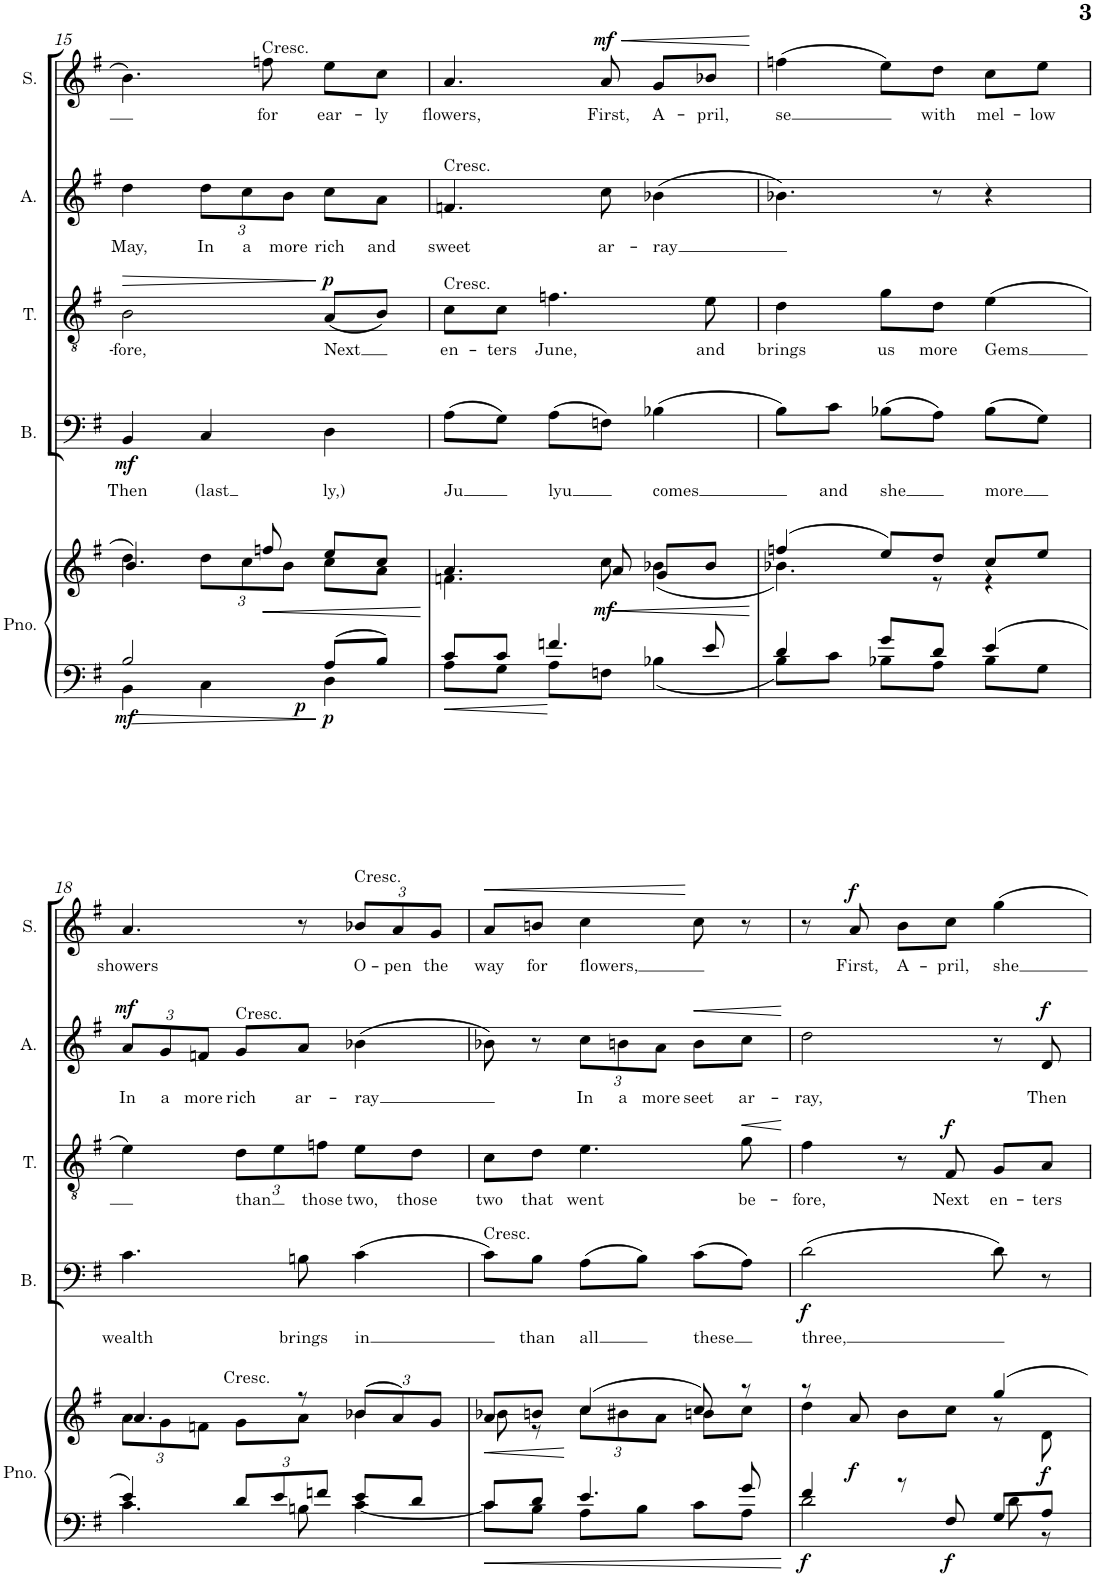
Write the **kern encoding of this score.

**kern	**kern	**dynam	**kern	**text	**dynam	**kern	**text	**dynam	**kern	**text	**dynam	**kern	**text	**dynam
*part5	*part5	*part5	*part4	*part4	*part4	*part3	*part3	*part3	*part2	*part2	*part2	*part1	*part1	*part1
*staff6	*staff5	*staff5/6	*staff4	*staff4	*staff4	*staff3	*staff3	*staff3	*staff2	*staff2	*staff2	*staff1	*staff1	*staff1
*I"Piano	*	*	*I"Basse	*	*	*I"Tenor	*	*	*I"Alto	*	*	*I"Soprano	*	*
*I'Pno.	*	*	*I'B.	*	*	*I'T.	*	*	*I'A.	*	*	*I'S.	*	*
!!LO:PB:g=z
*clefF4	*clefG2	*	*clefF4	*	*	*clefGv2	*	*	*clefG2	*	*	*clefG2	*	*
*k[f#]	*k[f#]	*	*k[f#]	*	*	*k[f#]	*	*	*k[f#]	*	*	*k[f#]	*	*
*M3/4	*M3/4	*	*M3/4	*	*	*M3/4	*	*	*M3/4	*	*	*M3/4	*	*
=15	=15	=15	=15	=15	=15	=15	=15	=15	=15	=15	=15	=15	=15	=15
!	!	!LO:HP:b=2	!	!LO:LY:b	!	!	!LO:LY:b	!LO:HP:b	!	!LO:LY:b	!	!	!	!
*^	*^	*	*	*	*	*	*	*	*	*	*	*	*	*
!	!	!	!	!LO:DY:n=1:b=2	!	!	!LO:DY:b	!	!	!	!	!	!	!	!	!
2B/	4BB\	4.b/	4dd\	> mf	4BB/	Then	mf	2B\	-fore,	>	4dd\	May,	.	4.b\	.	.
*	*	*	*Xbrackettup	*	*	*	*	*	*	*	*	*	*	*	*	*
!	!	!	!	!	!	!LO:LY:b	!	!	!	!	!	!	!	!	!	!
*	*	*	*	*	*	*	*	*	*	*	*Xbrackettup	*	*	*	*	*
!	!	!	!	!	!	!	!	!	!	!	!	!LO:LY:b	!	!	!	!
.	4C\	.	12dd\L	.	4C/	(last	.	.	.	.	12dd\L	In	.	.	.	.
!	!	!	!	!	!	!	!	!	!	!	!	!LO:LY:b	!	!	!	!
.	.	.	12cc\	.	.	.	.	.	.	.	12cc\	a	.	.	.	.
!	!	!	!	!	!	!	!	!	!	!	!	!	!	!LO:TX:a:t=Cresc.	!	!
!	!	!	!	!LO:HP:b	!	!	!	!	!	!	!	!	!	!	!LO:LY:b	!
.	.	8ffn/	.	<	.	.	.	.	.	.	.	.	.	8ffn\	for	.
!	!	!	!	!	!	!	!	!	!	!	!	!LO:LY:b	!	!	!	!
.	.	.	12b\J	.	.	.	.	.	.	.	12b\J	more	.	.	.	.
!	!	!	!	!LO:DY:n=2:b=2	!	!LO:LY:b	!	!	!LO:LY:b	!	!	!LO:LY:b	!	!	!LO:LY:b	!
!	!	!	!	!LO:DY:n=3:b=2	!	!	!	!	!	!LO:DY:n=1:a	!	!	!	!	!	!
8A/L	4D\	8ee/L	8cc\L	[ p p	4D\	ly,)	.	(8A/L	Next	] p	8cc\L	rich	.	8ee\L	ear-	.
!	!	!	!	!	!	!	!	!	!	!	!	!LO:LY:b	!	!	!LO:LY:b	!
8B/J	.	8cc/J	8a\J	.	.	.	.	8B/J)	.	.	8a\J	and	.	8cc\J	-ly	.
=16	=16	=16	=16	=16	=16	=16	=16	=16	=16	=16	=16	=16	=16	=16	=16	=16
!	!	!	!	!	!	!	!	!	!	!	!LO:TX:a:t=Cresc.	!	!	!	!	!
!	!	!	!	!	!	!	!	!LO:TX:a:t=Cresc.	!	!	!	!	!	!	!	!
!	!	!	!	!LO:HP:b=2	!	!LO:LY:b	!	!	!LO:LY:b	!	!	!LO:LY:b	!	!	!LO:LY:b	!
8c/L	8A\L	4.a/	4.fn\	<	(8A\L	-Ju	.	8c\L	en-	.	4.fn/	sweet	.	4.a/	flowers,	.
!	!	!	!	!	!	!	!	!	!LO:LY:b	!	!	!	!	!	!	!
8c/J	8G\J	.	.	.	8G\J)	.	.	8c\J	-ters	.	.	.	.	.	.	.
!	!	!	!	!	!	!LO:LY:b	!	!	!LO:LY:b	!	!	!	!	!	!	!
4.fn/	8A\L	.	.	.	(8A\L	lyu	.	4.fn\	June,	.	.	.	.	.	.	.
!	!	!	!	!LO:HP:b	!	!	!	!	!	!	!	!LO:LY:b	!	!	!LO:LY:b	!LO:HP:b
!	!	!	!	!LO:DY:n=1:b	!	!	!	!	!	!	!	!	!	!	!	!LO:DY:n=1:a
.	8Fn\J	8a/	8cc\	< mf	8Fn\J)	.	.	.	.	.	8cc\	ar-	.	8a/	First,	< mf
!	!	!	!	!	!	!LO:LY:b	!	!	!	!	!	!LO:LY:b	!	!	!LO:LY:b	!
.	4B-X\	8g/L	(4b-X\	.	(4B-X\	comes	.	.	.	.	(4b-X\	-ray	.	8g/L	A-	.
!	!	!	!	!	!	!	!	!	!LO:LY:b	!	!	!	!	!	!LO:LY:b	!
8e/	.	8b-/J	.	[	.	.	.	8e\	and	.	.	.	.	8b-X/J	-pril,	.
*v	*v	*	*	*	*	*	*	*	*	*	*	*	*	*	*	*
*	*v	*v	*	*	*	*	*	*	*	*	*	*	*	*	*
.	.	]	.	.	.	.	.	.	.	.	.	.	.	[
=17	=17	=17	=17	=17	=17	=17	=17	=17	=17	=17	=17	=17	=17	=17
*^	*^	*	*	*	*	*	*	*	*	*	*	*	*	*
!	!	!	!	!	!	!	!	!	!LO:LY:b	!	!	!	!	!	!LO:LY:b	!
4d/	8B\L	(4ffn/	4.b-X\)	.	8B\L)	.	.	4d\	brings	.	4.b-X\)	.	.	(4ffn\	se	.
!	!	!	!	!	!	!LO:LY:b	!	!	!	!	!	!	!	!	!	!
.	8c\J	.	.	.	8c\J	and	.	.	.	.	.	.	.	.	.	.
!	!	!	!	!	!	!LO:LY:b	!	!	!LO:LY:b	!	!	!	!	!	!	!
8g/L	8B-X\L	8ee/L)	.	.	(8B-X\L	she	.	8g\L	us	.	.	.	.	8ee\L)	.	.
!	!	!	!	!	!	!	!	!	!LO:LY:b	!	!	!	!	!	!LO:LY:b	!
8d/J	8A\J	8dd/J	8r	.	8A\J)	.	.	8d\J	more	.	8r	.	.	8dd\J	with	.
!	!	!	!	!	!	!LO:LY:b	!	!	!LO:LY:b	!	!	!	!	!	!LO:LY:b	!
4e/	8B-\L	8cc/L	4r	.	(8B-\L	more	.	(4e\	Gems	.	4r	.	.	8cc\L	mel-	.
!	!	!	!	!	!	!	!	!	!	!	!	!	!	!	!LO:LY:b	!
.	8G\J	8ee/J	.	.	8G\J)	.	.	.	.	.	.	.	.	8ee\J	-low	.
!!LO:LB:g=z
=18	=18	=18	=18	=18	=18	=18	=18	=18	=18	=18	=18	=18	=18	=18	=18	=18
!	!	!	!	!	!	!LO:LY:b	!	!	!	!	!	!LO:LY:b	!LO:DY:a	!	!LO:LY:b	!
4e/	4.c\	4.a/	12a\L	.	4.c\	wealth	.	4e\)	.	.	12a/L	In	mf	4.a/	showers	.
!	!	!	!	!	!	!	!	!	!	!	!	!LO:LY:b	!	!	!	!
.	.	.	12g\	.	.	.	.	.	.	.	12g/	a	.	.	.	.
!	!	!	!	!	!	!	!	!	!	!	!	!LO:LY:b	!	!	!	!
.	.	.	12fn\J	.	.	.	.	.	.	.	12fn/J	more	.	.	.	.
*Xbrackettup	*	*	*	*	*	*	*	*Xbrackettup	*	*	*	*	*	*	*	*
!	!	!	!	!	!	!	!	!	!	!	!LO:TX:a:t=Cresc.	!	!	!	!	!
!	!	!	!	!	!	!	!	!	!LO:LY:b	!	!	!LO:LY:b	!	!	!	!
12d/L	.	.	8g\L	.	.	.	.	12d\L	than	.	8g/L	rich	.	.	.	.
12e/	.	.	.	.	.	.	.	12e\	.	.	.	.	.	.	.	.
!	!	!	!	!	!	!LO:LY:b	!	!	!	!	!	!LO:LY:b	!	!	!	!
.	8Bn\	8r	8a\J	.	8Bn\	brings	.	.	.	.	8a/J	ar-	.	8r	.	.
!	!	!	!	!	!	!	!	!	!LO:LY:b	!	!	!	!	!	!	!
12fn/J	.	.	.	.	.	.	.	12fn\J	those	.	.	.	.	.	.	.
!	!	!	!	!	!	!LO:LY:b	!	!	!LO:LY:b	!	!	!LO:LY:b	!	!	!	!
*	*	*	*	*	*	*	*	*	*	*	*	*	*	*Xbrackettup	*	*
!	!	!	!	!	!	!	!	!	!	!	!	!	!	!LO:TX:a:t=Cresc.	!	!
!	!	!LO:TX:a:t=Cresc.	!	!	!	!	!	!	!	!	!	!	!	!	!	!
!	!	!	!	!	!	!	!	!	!	!	!	!	!	!	!LO:LY:b	!
8e/L	[4c\	(12b-X/L	4b-\	.	(4c\	in	.	8e\L	two,	.	(4b-X\	-ray	.	12b-X/L	O-	.
!	!	!	!	!	!	!	!	!	!	!	!	!	!	!	!LO:LY:b	!
.	.	12a/)	.	.	.	.	.	.	.	.	.	.	.	12a/	-pen	.
!	!	!	!	!	!	!	!	!	!LO:LY:b	!	!	!	!	!	!	!
8d/J	.	.	.	.	.	.	.	8d\J	those	.	.	.	.	.	.	.
!	!	!	!	!	!	!	!	!	!	!	!	!	!	!	!LO:LY:b	!
.	.	12g/J	.	.	.	.	.	.	.	.	.	.	.	12g/J	the	.
=19	=19	=19	=19	=19	=19	=19	=19	=19	=19	=19	=19	=19	=19	=19	=19	=19
!	!	!	!	!	!LO:TX:a:t=Cresc.	!	!	!	!	!	!	!	!	!	!	!
!	!	!	!	!LO:HP:b	!	!	!	!	!LO:LY:b	!	!	!	!	!	!LO:LY:b	!LO:HP:b
8c/L	8c\L]	8a/L	8b-X\	<	8c\L)	.	.	8c\L	two	.	8b-X\)	.	.	8a/L	way	<
!	!	!	!	!	!	!LO:LY:b	!	!	!LO:LY:b	!	!	!	!	!	!LO:LY:b	!
8d/J	8B\J	8bn/J	8r	.	8B\J	than	.	8d\J	that	.	8r	.	.	8bn/J	for	.
!	!	!	!	!	!	!LO:LY:b	!	!	!LO:LY:b	!	!	!LO:LY:b	!	!	!LO:LY:b	!
4.e/	8A\L	(4cc/	12cc\L	[	(8A\L	all	.	4.e\	went	.	12cc\L	In	.	4cc\	flowers,	.
!	!	!	!	!	!	!	!	!	!	!	!	!LO:LY:b	!	!	!	!
.	.	.	12b#X\	.	.	.	.	.	.	.	12bn\	a	.	.	.	.
.	8B\J	.	.	.	8B\J)	.	.	.	.	.	.	.	.	.	.	.
!	!	!	!	!	!	!	!	!	!	!	!	!LO:LY:b	!	!	!	!
.	.	.	12a\J	.	.	.	.	.	.	.	12a\J	more	.	.	.	.
!	!	!	!	!	!	!LO:LY:b	!	!	!	!	!	!LO:LY:b	!LO:HP:b	!	!	!
.	8c\L	8cc/)	8bn\L	.	(8c\L	these	.	.	.	.	8b\L	seet	<	8cc\	.	[
!	!	!	!	!	!	!	!	!	!LO:LY:b	!LO:HP:b	!	!LO:LY:b	!	!	!	!
8g/	8A\J	8r	8cc\J	.	8A\J)	.	.	8g\	be-	<	8cc\J	ar-	.	8r	.	.
*v	*v	*	*	*	*	*	*	*	*	*	*	*	*	*	*	*
*	*v	*v	*	*	*	*	*	*	*	*	*	*	*	*	*
.	.	[	.	.	.	.	.	[	.	.	[	.	.	.
=20	=20	=20	=20	=20	=20	=20	=20	=20	=20	=20	=20	=20	=20	=20
*^	*^	*	*	*	*	*	*	*	*	*	*	*	*	*
!	!	!	!	!LO:DY:b=2	!	!LO:LY:b	!LO:DY:b	!	!LO:LY:b	!	!	!LO:LY:b	!	!	!	!
4f#/	2d\	8r	4dd\	f	(2d\	three,	f	4f#\	-fore,	.	2dd\	-ray,	.	8r	.	.
!	!	!	!	!LO:DY:b	!	!	!	!	!	!	!	!	!	!	!LO:LY:b	!LO:DY:a
.	.	8a/	.	f	.	.	.	.	.	.	.	.	.	8a/	First,	f
!	!	!	!	!	!	!	!	!	!	!	!	!	!	!	!LO:LY:b	!
8r	.	8b\L	4ryy	.	.	.	.	8r	.	.	.	.	.	8b\L	A-	.
!	!	!	!	!LO:DY:b=2	!	!	!	!	!LO:LY:b	!LO:DY:a	!	!	!	!	!LO:LY:b	!
8F#/	.	8cc\J	.	f	.	.	.	8F#/	Next	f	.	.	.	8cc\J	-pril,	.
!	!	!	!	!	!	!	!	!	!LO:LY:b	!	!	!	!	!	!LO:LY:b	!
8G/L	8d\	4gg/	8r	.	8d\)	.	.	8G/L	en-	.	8r	.	.	4gg\	she	.
!	!	!	!	!LO:DY:b	!	!	!	!	!LO:LY:b	!	!	!LO:LY:b	!LO:DY:a	!	!	!
8A/J	8r	.	8d\	f	8r	.	.	8A/J	-ters	.	8d/	Then	f	.	.	.
*v	*v	*	*	*	*	*	*	*	*	*	*	*	*	*	*	*
*	*v	*v	*	*	*	*	*	*	*	*	*	*	*	*	*
=	=	=	=	=	=	=	=	=	=	=	=	=	=	=
*-	*-	*-	*-	*-	*-	*-	*-	*-	*-	*-	*-	*-	*-	*-
